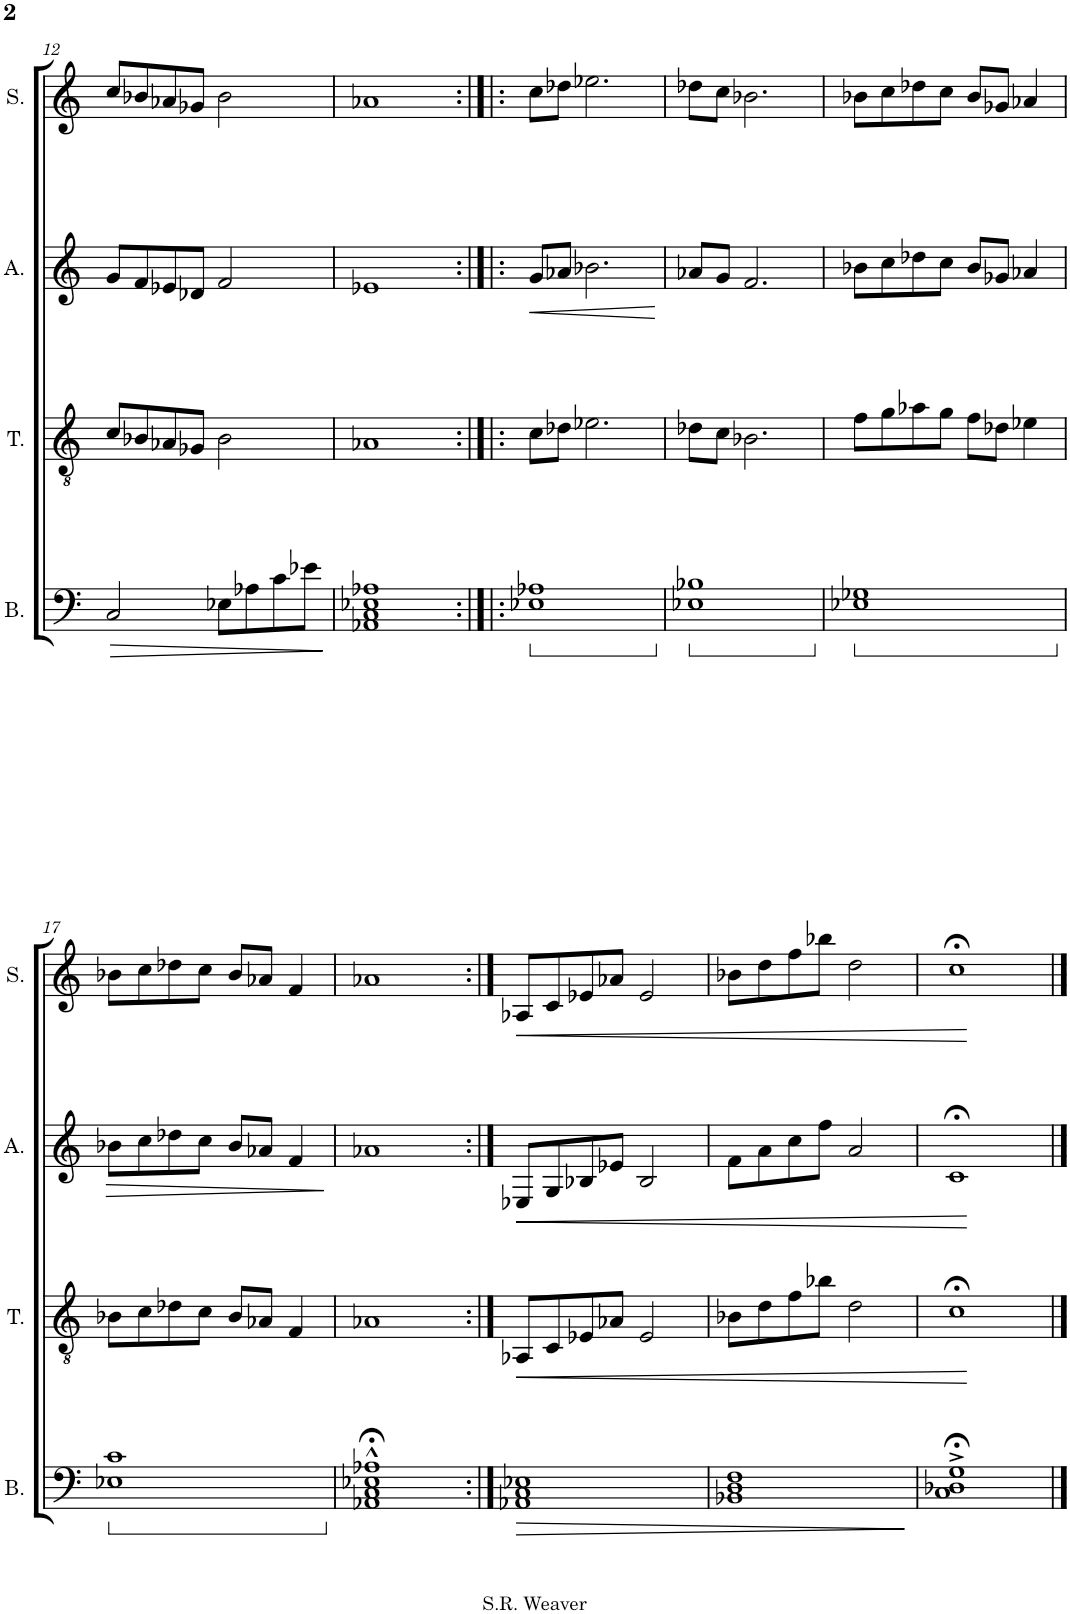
**kern	**dynam	**kern	**dynam	**kern	**dynam	**kern	**dynam
*part4	*part4	*part3	*part3	*part2	*part2	*part1	*part1
*staff4	*staff4	*staff3	*staff3	*staff2	*staff2	*staff1	*staff1
*I"Bass	*	*I"Tenor	*	*I"Alto	*	*I"Soprano	*
*I'B.	*	*I'T.	*	*I'A.	*	*I'S.	*
!!LO:PB:g=z
*clefF4	*	*clefGv2	*	*clefG2	*	*clefG2	*
*k[]	*	*k[]	*	*k[]	*	*k[]	*
*M4/4	*	*M4/4	*	*M4/4	*	*M4/4	*
=12	=12	=12	=12	=12	=12	=12	=12
!	!LO:HP:b	!	!	!	!	!	!
2C/	>	8c/L	.	8g/L	.	8cc/L	.
.	.	8B-X/	.	8f/	.	8b-X/	.
.	.	8A-X/	.	8e-X/	.	8a-X/	.
.	.	8G-X/J	.	8d-X/J	.	8g-X/J	.
8E-X\L	.	2B-\	.	2f/	.	2b-\	.
8A-X\	.	.	.	.	.	.	.
8c\	.	.	.	.	.	.	.
8e-X\J	.	.	.	.	.	.	.
.	]	.	.	.	.	.	.
=13	=13	=13	=13	=13	=13	=13	=13
1AA-X 1C 1E-X 1A-X	.	1A-X	.	1e-X	.	1a-X	.
=14:|!|:	=14:|!|:	=14:|!|:	=14:|!|:	=14:|!|:	=14:|!|:	=14:|!|:	=14:|!|:
*ped	*	*	*	*	*	*	*
!	!	!	!	!	!LO:HP:b	!	!
1E-X 1A-X	.	8c\L	.	8g/L	<	8cc\L	.
.	.	8d-X\J	.	8a-X/J	.	8dd-X\J	.
.	.	2.e-X\	.	2.b-X\	.	2.ee-X\	.
.	.	.	.	.	[	.	.
=15	=15	=15	=15	=15	=15	=15	=15
*Xped	*	*	*	*	*	*	*
*ped	*	*	*	*	*	*	*
1E-X 1B-X	.	8d-X\L	.	8a-X/L	.	8dd-X\L	.
.	.	8c\J	.	8g/J	.	8cc\J	.
.	.	2.B-X\	.	2.f/	.	2.b-X\	.
=16	=16	=16	=16	=16	=16	=16	=16
*Xped	*	*	*	*	*	*	*
*ped	*	*	*	*	*	*	*
1E-X 1G-X	.	8f\L	.	8b-X\L	.	8b-X\L	.
.	.	8g\	.	8cc\	.	8cc\	.
.	.	8a-X\	.	8dd-X\	.	8dd-X\	.
.	.	8g\J	.	8cc\J	.	8cc\J	.
.	.	8f\L	.	8b-/L	.	8b-/L	.
.	.	8d-X\J	.	8g-X/J	.	8g-X/J	.
.	.	4e-X\	.	4a-X/	.	4a-X/	.
!!LO:LB:g=z
=17	=17	=17	=17	=17	=17	=17	=17
*Xped	*	*	*	*	*	*	*
*ped	*	*	*	*	*	*	*
!	!	!	!	!	!LO:HP:b	!	!
1E-X 1c	.	8B-X\L	.	8b-X\L	>	8b-X\L	.
.	.	8c\	.	8cc\	.	8cc\	.
.	.	8d-X\	.	8dd-X\	.	8dd-X\	.
.	.	8c\J	.	8cc\J	.	8cc\J	.
.	.	8B-/L	.	8b-/L	.	8b-/L	.
.	.	8A-X/J	.	8a-X/J	.	8a-X/J	.
.	.	4F/	.	4f/	.	4f/	.
.	.	.	.	.	]	.	.
=18	=18	=18	=18	=18	=18	=18	=18
*Xped	*	*	*	*	*	*	*
1AA-X;<^^ 1C;<^^ 1E-X;<^^ 1A-X;<^^	.	1A-X	.	1a-X	.	1a-X	.
=19:|!	=19:|!	=19:|!	=19:|!	=19:|!	=19:|!	=19:|!	=19:|!
!	!LO:HP:b	!	!LO:HP:b	!	!LO:HP:b	!	!LO:HP:b
1AA-X 1C 1E-X	>	8AA-X/L	<	8E-X/L	<	8A-X/L	<
.	.	8C/	.	8G/	.	8c/	.
.	.	8E-X/	.	8B-X/	.	8e-X/	.
.	.	8A-X/J	.	8e-X/J	.	8a-X/J	.
.	.	2E-/	.	2B-/	.	2e-/	.
=20	=20	=20	=20	=20	=20	=20	=20
1BB-X 1D 1F	.	8B-X\L	.	8f\L	.	8b-X\L	.
.	.	8d\	.	8a\	.	8dd\	.
.	.	8f\	.	8cc\	.	8ff\	.
.	.	8b-X\J	.	8ff\J	.	8bb-X\J	.
.	.	2d\	.	2a/	.	2dd\	.
.	]	.	.	.	.	.	.
=21	=21	=21	=21	=21	=21	=21	=21
1C;<^ 1D-X;<^ 1G;<^	.	1c;<	.	1c;<	.	1cc;<	.
.	.	.	[	.	[	.	[
==	==	==	==	==	==	==	==
*-	*-	*-	*-	*-	*-	*-	*-
